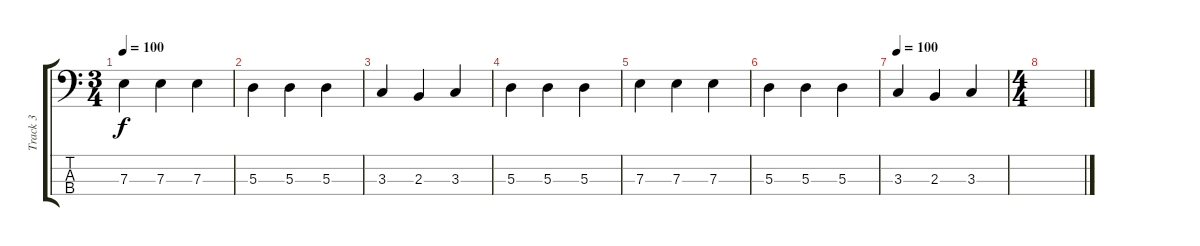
\track ("Track 3" "Track 3") {instrument electricbasspick}
\staff {score tabs}
\tuning (G2 D2 A1 D1) {hide}
\ts (3 4)
\tempo 100
\clef f4
\ks c
7.3.4{dy f} 7.3.4 7.3.4 |
5.3.4 5.3.4 5.3.4 |
3.3.4 2.3.4 3.3.4 |
5.3.4 5.3.4 5.3.4 |
7.3.4 7.3.4 7.3.4 |
5.3.4 5.3.4 5.3.4 |
\tempo 100
3.3.4 2.3.4 3.3.4 |
\ts (4 4)
